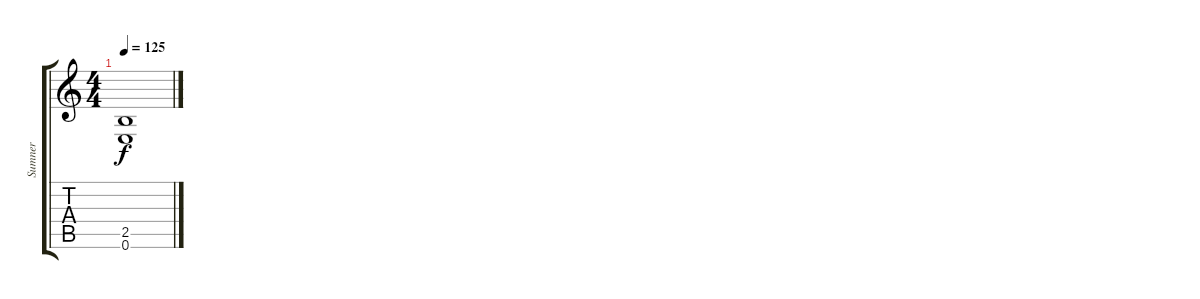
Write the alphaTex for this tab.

\track ("Sumner" "Sumner") {instrument overdrivenguitar}
\staff {score tabs}
\tuning (E4 B3 G3 D3 A2 E2) {hide}
\ts (4 4)
\tempo 125
\clef g2
\ks c
(2.5{t} 0.6{t}).1{dy f}
